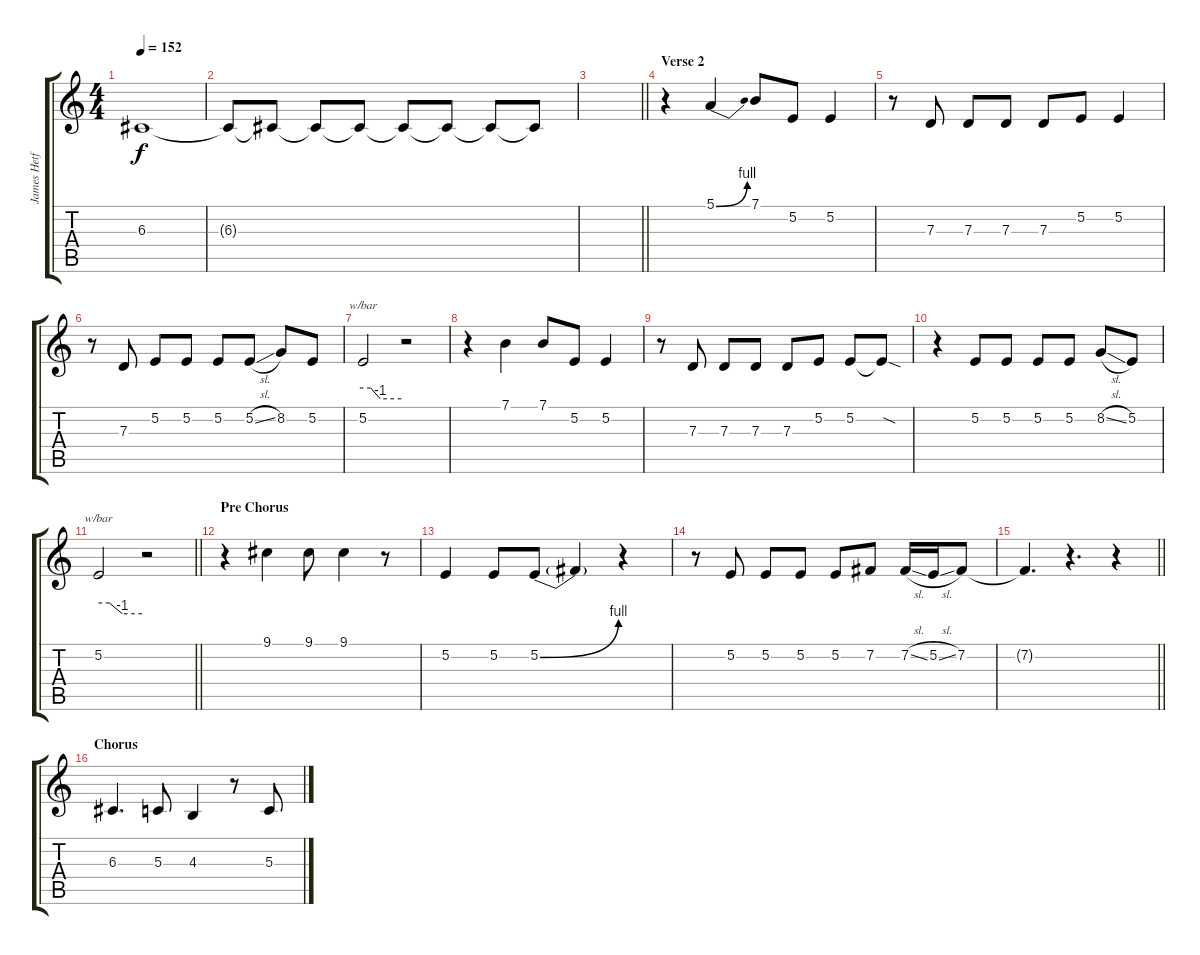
\track ("James Hetfield [V]" "James Hetf") {instrument violin}
\staff {score tabs}
\tuning (E4 B3 G3 D3 A2 E2) {hide}
\ts (4 4)
\tempo 152
\clef g2
\ks c
6.3{t}.1{dy f} |
6.3{t}.8 6.3{t}.8 6.3{t}.8{volume 14} 6.3{t}.8{volume 12} 6.3{t}.8{volume 10} 6.3{t}.8{volume 8} 6.3{t}.8{volume 6} 6.3{t}.8{volume 2} |
\barLineRight lightlight
|
\section ("" "Verse 2")
r.4{volume 16} 5.1{be (bend 0 0 60 4)}.4 7.1.8 5.2.8 5.2.4 |
r.8 7.3.8 7.3.8 7.3.8 7.3.8 5.2.8 5.2.4 |
r.8 7.3.8 5.2.8 5.2.8 5.2.8 5.2{sl}.8 8.2.8 5.2.8 |
5.2.2{tbe (custom default 0 0 12 0 27 -4 60 -4)} r.2 |
r.4 7.1.4 7.1.8 5.2.8 5.2.4 |
r.8 7.3.8 7.3.8 7.3.8 7.3.8 5.2.8 5.2.8 5.2{sod t}.8 |
r.4 5.2.8 5.2.8 5.2.8 5.2.8 8.2{sl}.8 5.2.8 |
\barLineRight lightlight
5.2.2{tbe (custom default 0 0 15 0 33 -4 60 -4)} r.2 |
\section ("" "Pre Chorus")
r.4 9.1.4 9.1.8 9.1.4 r.8 |
5.2.4 5.2.8 5.2{be (bend 0 0 60 4)}.8 5.2{t}.4 r.4 |
r.8 5.2.8 5.2.8 5.2.8 5.2.8 7.2.8 7.2{sl}.16 5.2{sl}.16 7.2.8 |
\barLineRight lightlight
7.2{t}.4{d} r.4{d} r.4 |
\section ("" "Chorus")
6.3.4{d} 5.3.8 4.3.4 r.8 5.3.8
